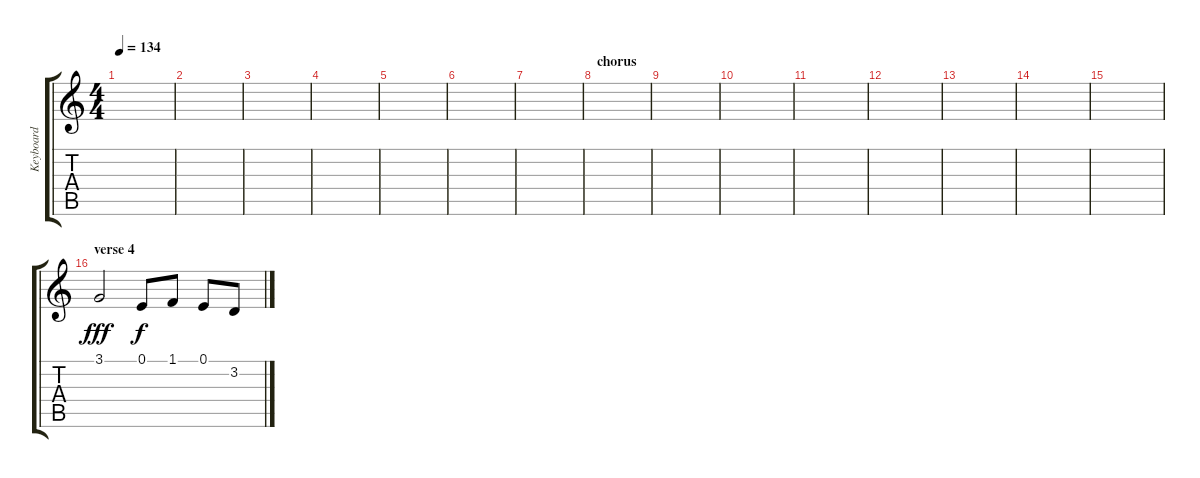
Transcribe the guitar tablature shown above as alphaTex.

\track ("Keyboard" "Keyboard") {instrument electricgrandpiano}
\staff {score tabs}
\tuning (E4 B3 G3 D3 A2 E2) {hide}
\ts (4 4)
\tempo 134
\clef g2
\ks c
|
|
|
|
|
|
|
\section ("" "chorus")
|
|
|
|
|
|
|
|
\section ("" "verse 4")
3.1.2{dy fff volume 11} 0.1.8{dy f} 1.1.8 0.1.8 3.2.8
